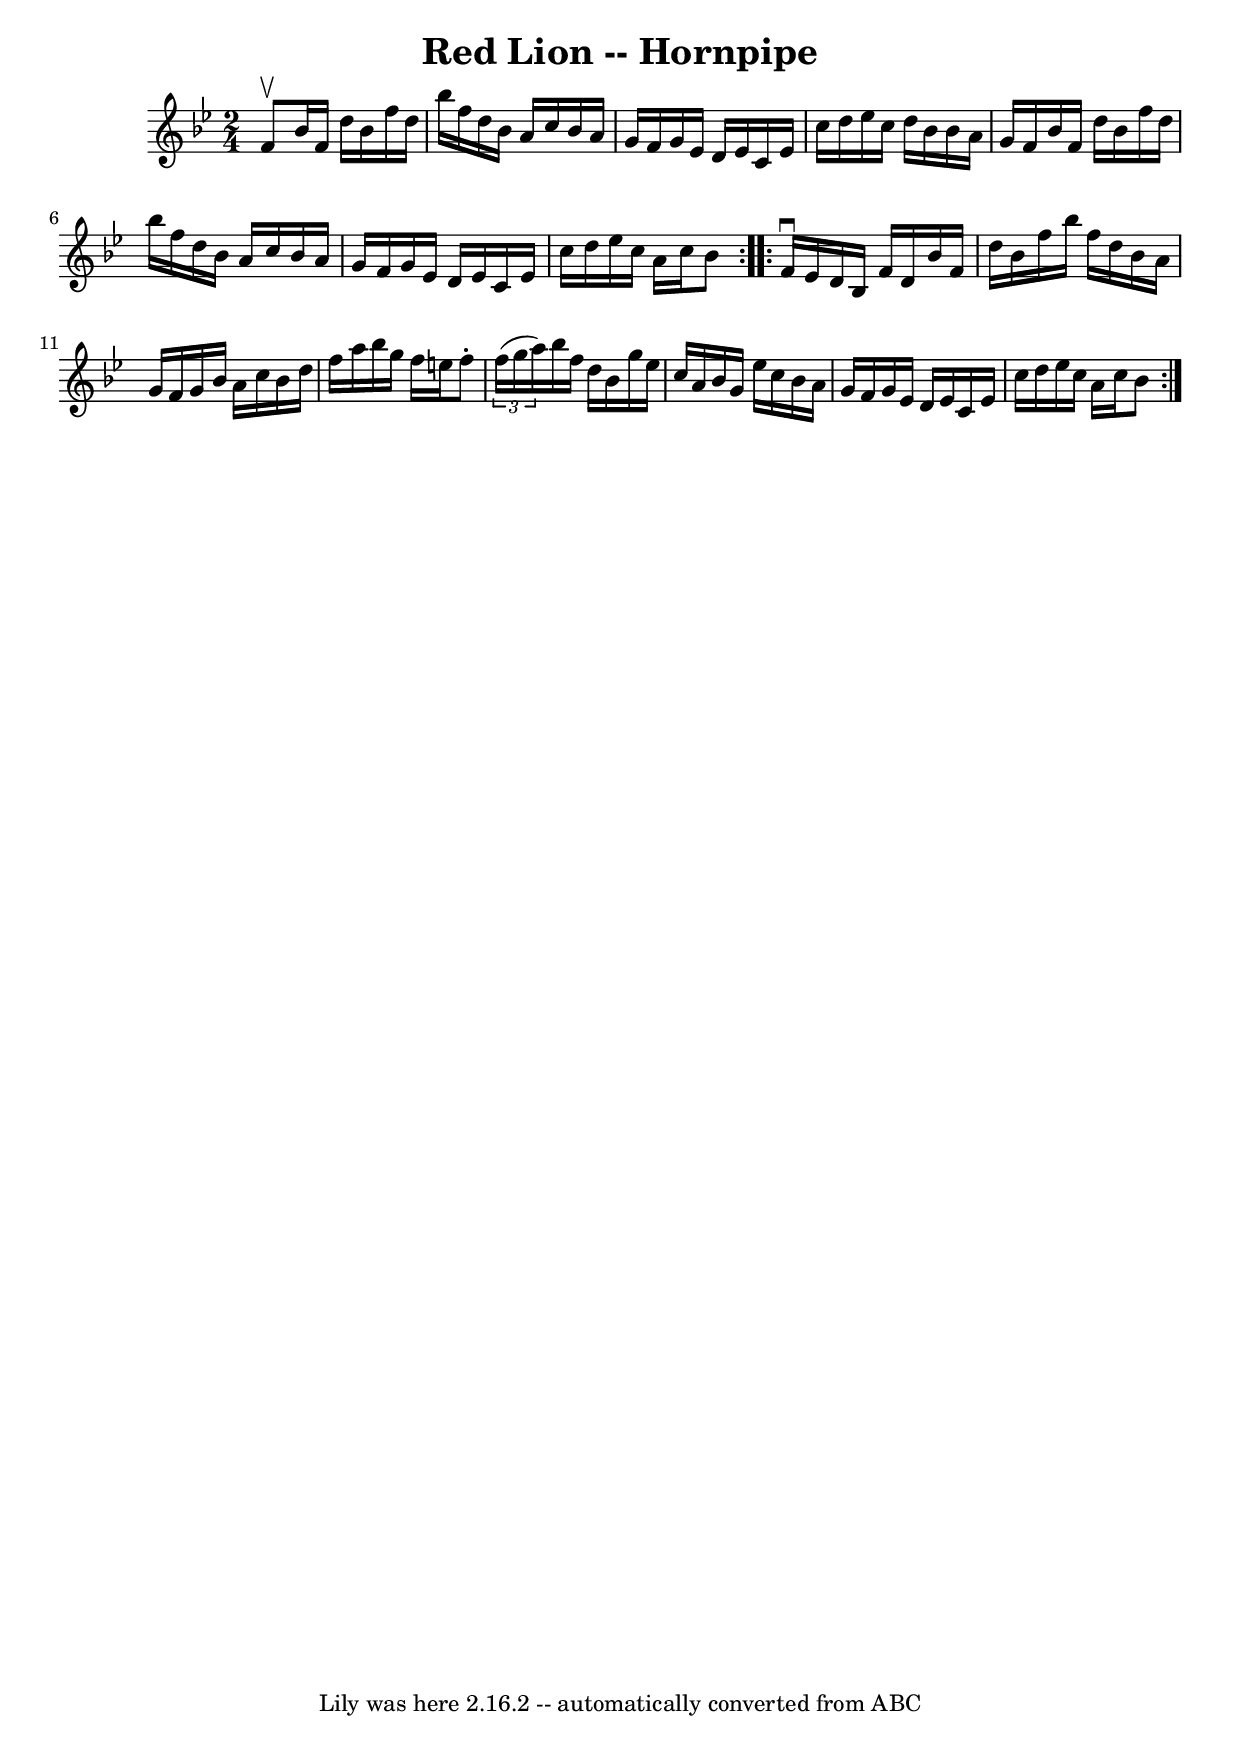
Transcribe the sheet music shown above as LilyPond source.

\version "2.7.40"
\include "Mammoth.ily"
\header {
	book = "Cole's 1000 Fiddle Tunes"
	crossRefNumber = "1"
	footnotes = ""
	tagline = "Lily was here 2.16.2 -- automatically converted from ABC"
	title = "Red Lion -- Hornpipe"
}
voicedefault =  {
\set Score.defaultBarType = "empty"

\repeat volta 2 {
\time 2/4 \key bes \major f'8^\upbow |
 bes'16 f'16 d''16    
bes'16 f''16 d''16 bes''16 f''16  |
 d''16 bes'16    
a'16 c''16 bes'16 a'16 g'16 f'16  |
 g'16 ees'16    
d'16 ees'16 c'16 ees'16 c''16 d''16  |
 ees''16 c''16 
 d''16 bes'16 bes'16 a'16 g'16 f'16  |
 bes'16    
f'16 d''16 bes'16 f''16 d''16 bes''16 f''16  |
 d''16 
 bes'16 a'16 c''16 bes'16 a'16 g'16 f'16  |
 g'16   
 ees'16 d'16 ees'16 c'16 ees'16 c''16 d''16  |
   
ees''16 c''16 a'16 c''16 bes'8  }     \repeat volta 2 { f'16 
^\downbow ees'16  |
 d'16 bes16 f'16 d'16 bes'16 f'16  
 d''16 bes'16  |
 f''16 bes''16 f''16 d''16 bes'16    
a'16 g'16 f'16  |
 g'16 bes'16 a'16 c''16 bes'16    
d''16 f''16 a''16  |
 bes''16 g''16 f''16 e''16 f''8 
-.   \times 2/3 { f''16 (g''16 a''16) } |
 bes''16    
f''16 d''16 bes'16 g''16 ees''16 c''16 a'16  |
   
bes'16 g'16 ees''16 c''16 bes'16 a'16 g'16 f'16  |
  
 g'16 ees'16 d'16 ees'16 c'16 ees'16 c''16 d''16  |
 
 ees''16 c''16 a'16 c''16 bes'8  }   
}

\score{
    <<

	\context Staff="default"
	{
	    \voicedefault 
	}

    >>
	\layout {
	}
	\midi {}
}
